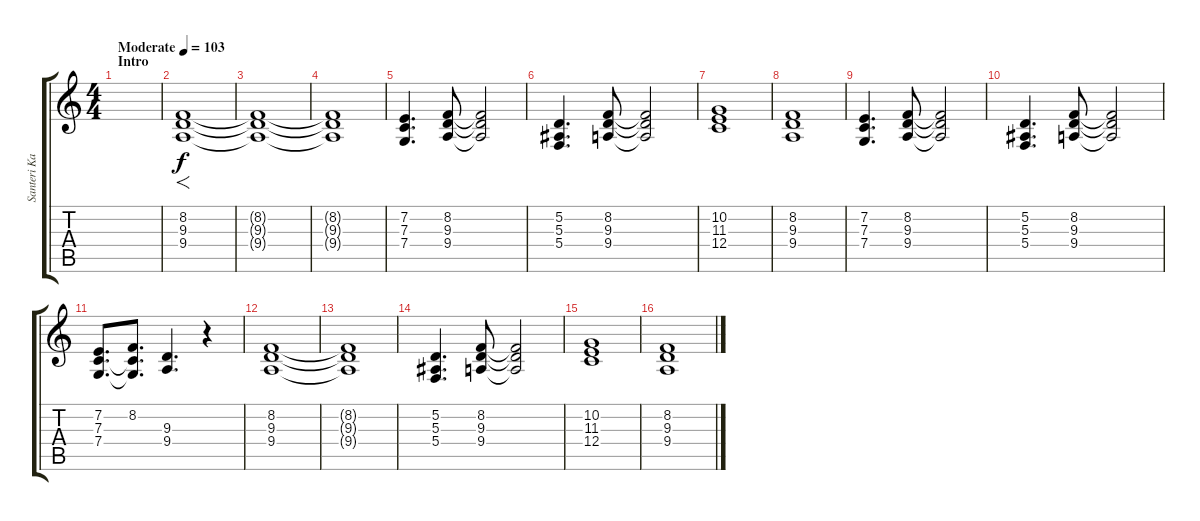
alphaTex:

\track ("Santeri Kallio Keyboards" "Santeri Ka") {instrument synthstrings1}
\staff {score tabs}
\tuning (D4 A3 F3 C3 G2 D2) {hide}
\ts (4 4)
\section ("" "Intro")
\tempo (103 "Moderate")
\clef g2
\ks c
|
(8.2 9.3 9.4).1{f} |
(8.2{t} 9.3{t} 9.4{t}).1 |
(8.2{t} 9.3{t} 9.4{t}).1 |
(7.2 7.3 7.4).4{d} (8.2 9.3 9.4).8 (8.2{t} 9.3{t} 9.4{t}).2 |
(5.2 5.3 5.4).4{d} (8.2 9.3 9.4).8 (8.2{t} 9.3{t} 9.4{t}).2 |
(10.2 11.3 12.4).1 |
(8.2 9.3 9.4).1 |
(7.2 7.3 7.4).4{d} (8.2 9.3 9.4).8 (8.2{t} 9.3{t} 9.4{t}).2 |
(5.2 5.3 5.4).4{d} (8.2 9.3 9.4).8 (8.2{t} 9.3{t} 9.4{t}).2 |
(7.2 7.3 7.4).8{d} (8.2 7.3{t} 7.4{t}).8{d} (9.3 9.4).4{d} r.4 |
(8.2 9.3 9.4).1 |
(8.2{t} 9.3{t} 9.4{t}).1 |
(5.2 5.3 5.4).4{d} (8.2 9.3 9.4).8 (8.2{t} 9.3{t} 9.4{t}).2 |
(10.2 11.3 12.4).1 |
(8.2 9.3 9.4).1
